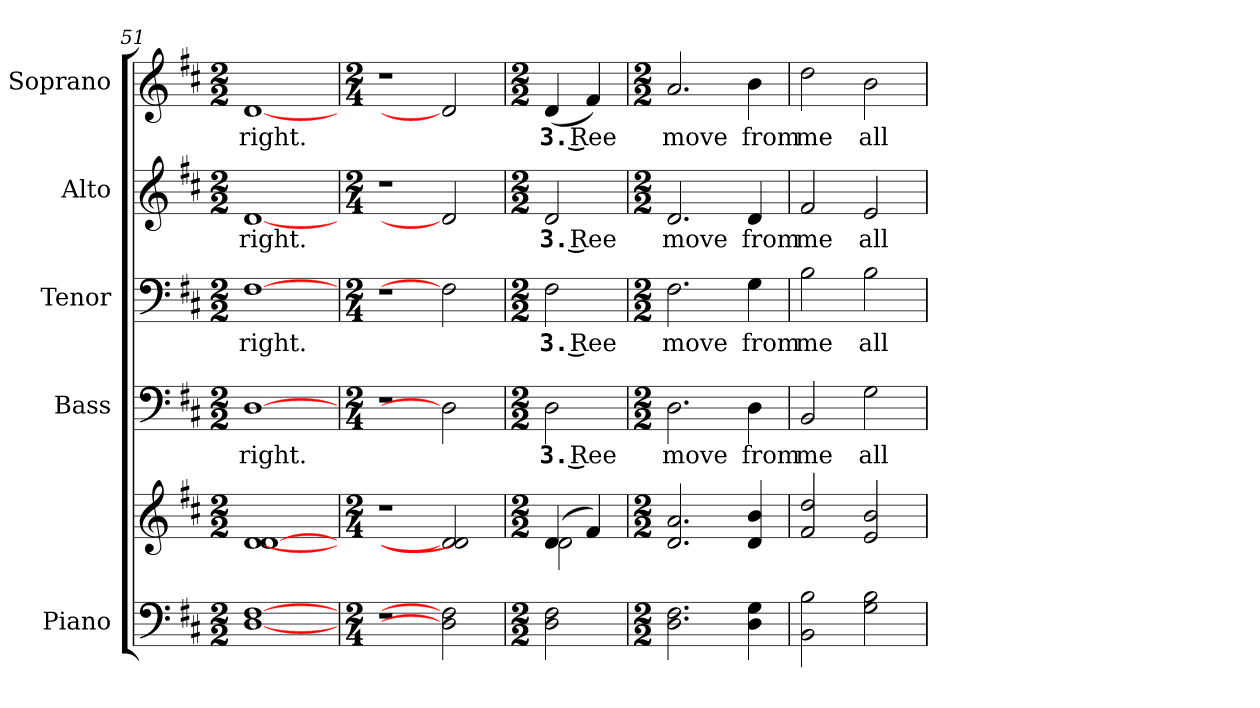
**kern	**kern	**kern	**text	**kern	**text	**kern	**text	**kern	**text
*part5	*part5	*part4	*part4	*part3	*part3	*part2	*part2	*part1	*part1
*staff6	*staff5	*staff4	*staff4	*staff3	*staff3	*staff2	*staff2	*staff1	*staff1
*I"Piano	*	*I"Bass	*	*I"Tenor	*	*I"Alto	*	*I"Soprano	*
*I'Pno.	*	*I'B.	*	*I'T.	*	*I'A.	*	*I'S.	*
*clefF4	*clefG2	*clefF4	*	*clefF4	*	*clefG2	*	*clefG2	*
*k[f#c#]	*k[f#c#]	*k[f#c#]	*	*k[f#c#]	*	*k[f#c#]	*	*k[f#c#]	*
*D:	*D:	*D:	*	*D:	*	*D:	*	*D:	*
*M2/2	*M2/2	*M2/2	*	*M2/2	*	*M2/2	*	*M2/2	*
=51	=51	=51	=51	=51	=51	=51	=51	=51	=51
!	!	!	!LO:LY:b:color=#000000	!	!	!	!	!	!
!	!	!	!	!	!LO:LY:b:color=#000000	!	!	!	!
!	!	!	!	!	!	!	!LO:LY:b:color=#000000	!	!
!	!	!	!	!	!	!	!	!	!LO:LY:b:color=#000000
[1Di [1F#i	[1di [1di	[1Di	-right.	[1F#i	-right.	[1di	-right.	[1di	-right.
!!LO:PB:g=z
=52	=52	=52	=52	=52	=52	=52	=52	=52	=52
*M2/4	*M2/4	*M2/4	*	*M2/4	*	*M2/4	*	*M2/4	*
!LO:N:vis=1	!LO:N:vis=1	!LO:N:vis=1	!	!LO:N:vis=1	!	!LO:N:vis=1	!	!LO:N:vis=1	!
2r	2r	2r	.	2r	.	2r	.	2r	.
2Di] 2F#i]	2di] 2di]	2Di]	.	2F#i]	.	2di]	.	2di]	.
=53	=53	=53	=53	=53	=53	=53	=53	=53	=53
*M2/2	*M2/2	*M2/2	*	*M2/2	*	*M2/2	*	*M2/2	*
*	*^	*	*	*	*	*	*	*	*
!	!	!	!	!LO:LY:b:color=#000000	!	!	!	!	!	!
!	!	!	!	!	!	!LO:LY:b:color=#000000	!	!	!	!
!	!	!	!	!	!	!	!	!LO:LY:b:color=#000000	!	!
!	!	!	!	!	!	!	!	!	!	!LO:LY:b:color=#000000
2Di\ 2F#i	(4di/	2di\	2Di\	3. Ree	2F#i\	3. Ree	2di/	3. Ree	(4di/	3. Ree
.	4f#i/)	.	.	.	.	.	.	.	4f#i/)	.
*	*v	*v	*	*	*	*	*	*	*	*
=54	=54	=54	=54	=54	=54	=54	=54	=54	=54
*M2/2	*M2/2	*M2/2	*	*M2/2	*	*M2/2	*	*M2/2	*
!	!	!	!LO:LY:b:color=#000000	!	!	!	!	!	!
!	!	!	!	!	!LO:LY:b:color=#000000	!	!	!	!
!	!	!	!	!	!	!	!LO:LY:b:color=#000000	!	!
!	!	!	!	!	!	!	!	!	!LO:LY:b:color=#000000
2.Di\ 2.F#i	2.di/ 2.ai	2.Di\	move	2.F#i\	move	2.di/	move	2.ai/	move
!	!	!	!LO:LY:b:color=#000000	!	!	!	!	!	!
!	!	!	!	!	!LO:LY:b:color=#000000	!	!	!	!
!	!	!	!	!	!	!	!LO:LY:b:color=#000000	!	!
!	!	!	!	!	!	!	!	!	!LO:LY:b:color=#000000
4Di\ 4Gi	4di/ 4bi	4Di\	from	4Gi\	from	4di/	from	4bi\	from
=55	=55	=55	=55	=55	=55	=55	=55	=55	=55
!	!	!	!LO:LY:b:color=#000000	!	!	!	!	!	!
!	!	!	!	!	!LO:LY:b:color=#000000	!	!	!	!
!	!	!	!	!	!	!	!LO:LY:b:color=#000000	!	!
!	!	!	!	!	!	!	!	!	!LO:LY:b:color=#000000
2BBi\ 2Bi	2f#i/ 2ddi	2BBi/	me	2Bi\	me	2f#i/	me	2ddi\	me
!	!	!	!LO:LY:b:color=#000000	!	!	!	!	!	!
!	!	!	!	!	!LO:LY:b:color=#000000	!	!	!	!
!	!	!	!	!	!	!	!LO:LY:b:color=#000000	!	!
!	!	!	!	!	!	!	!	!	!LO:LY:b:color=#000000
2Gi\ 2Bi	2ei/ 2bi	2Gi\	all	2Bi\	all	2ei/	all	2bi\	all
=	=	=	=	=	=	=	=	=	=
*-	*-	*-	*-	*-	*-	*-	*-	*-	*-
